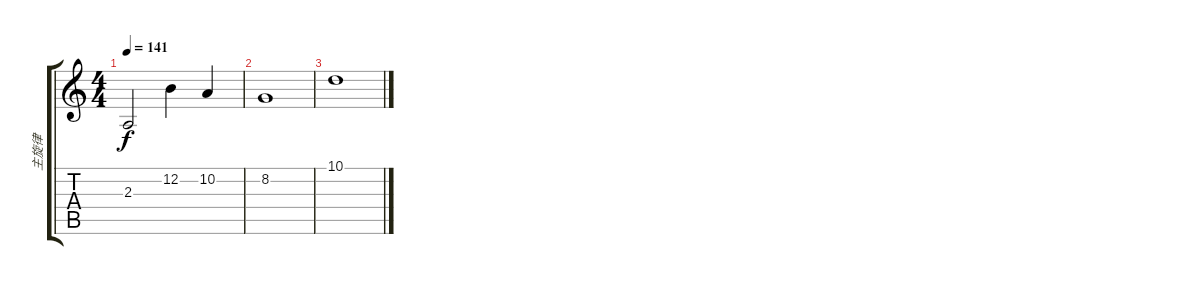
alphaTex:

\track ("主旋律" "主旋律") {instrument violin}
\staff {score tabs}
\tuning (E4 B3 G3 D3 A2 E2) {hide}
\ts (4 4)
\tempo 141
\clef g2
\ks c
2.3{t}.2{dy f} 12.2.4 10.2.4 |
8.2.1 |
10.1.1
